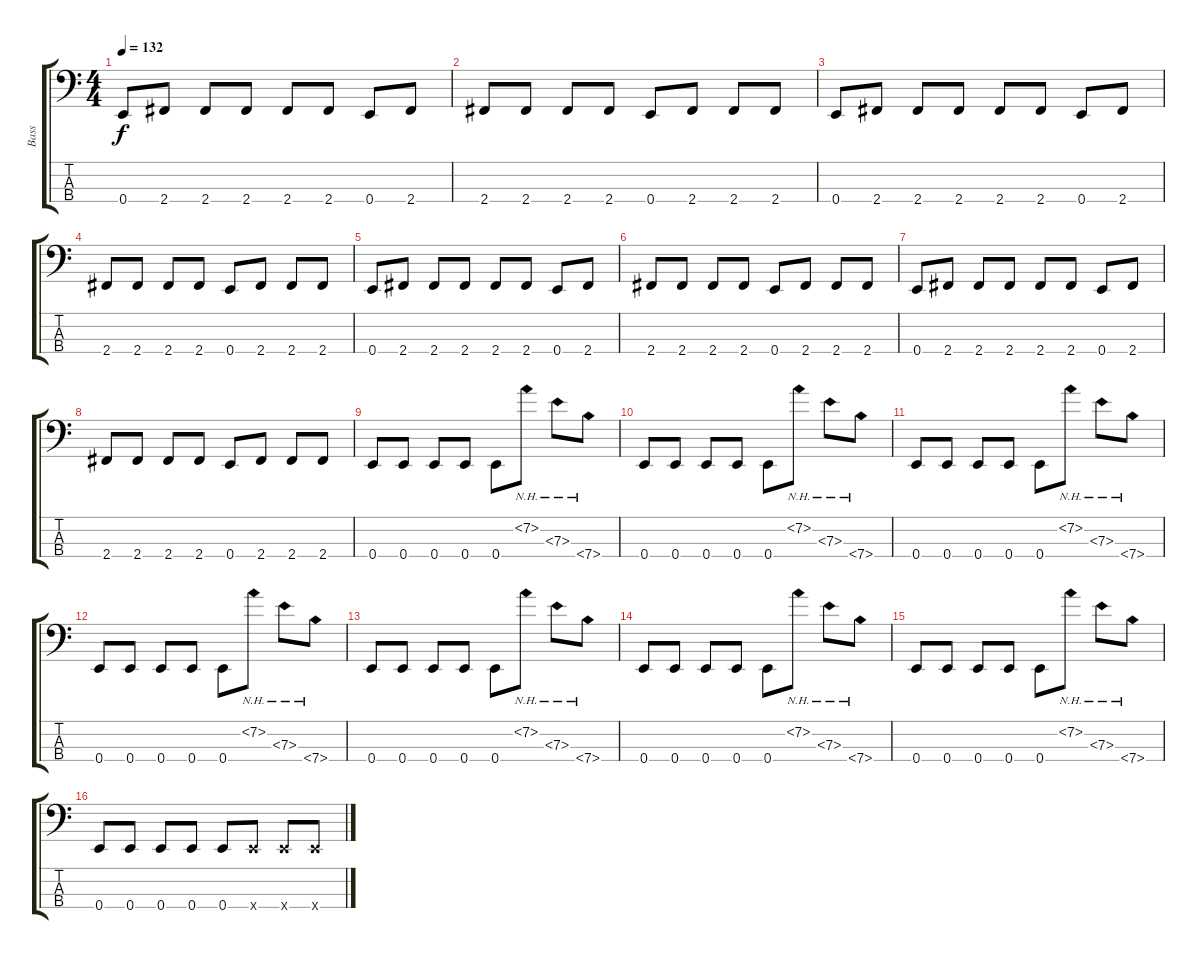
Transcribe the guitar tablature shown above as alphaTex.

\track ("Bass" "Bass") {instrument electricbasspick}
\staff {score tabs}
\tuning (G2 D2 A1 E1) {hide}
\ts (4 4)
\tempo 132
\clef f4
\ks c
0.4.8{dy f} 2.4.8 2.4.8 2.4.8 2.4.8 2.4.8 0.4.8 2.4.8 |
2.4.8 2.4.8 2.4.8 2.4.8 0.4.8 2.4.8 2.4.8 2.4.8 |
0.4.8 2.4.8 2.4.8 2.4.8 2.4.8 2.4.8 0.4.8 2.4.8 |
2.4.8 2.4.8 2.4.8 2.4.8 0.4.8 2.4.8 2.4.8 2.4.8 |
0.4.8 2.4.8 2.4.8 2.4.8 2.4.8 2.4.8 0.4.8 2.4.8 |
2.4.8 2.4.8 2.4.8 2.4.8 0.4.8 2.4.8 2.4.8 2.4.8 |
0.4.8 2.4.8 2.4.8 2.4.8 2.4.8 2.4.8 0.4.8 2.4.8 |
2.4.8 2.4.8 2.4.8 2.4.8 0.4.8 2.4.8 2.4.8 2.4.8 |
0.4.8 0.4.8 0.4.8 0.4.8 0.4.8 7.2{nh}.8 7.3{nh}.8 7.4{nh}.8 |
0.4.8 0.4.8 0.4.8 0.4.8 0.4.8 7.2{nh}.8 7.3{nh}.8 7.4{nh}.8 |
0.4.8 0.4.8 0.4.8 0.4.8 0.4.8 7.2{nh}.8 7.3{nh}.8 7.4{nh}.8 |
0.4.8 0.4.8 0.4.8 0.4.8 0.4.8 7.2{nh}.8 7.3{nh}.8 7.4{nh}.8 |
0.4.8 0.4.8 0.4.8 0.4.8 0.4.8 7.2{nh}.8 7.3{nh}.8 7.4{nh}.8 |
0.4.8 0.4.8 0.4.8 0.4.8 0.4.8 7.2{nh}.8 7.3{nh}.8 7.4{nh}.8 |
0.4.8 0.4.8 0.4.8 0.4.8 0.4.8 7.2{nh}.8 7.3{nh}.8 7.4{nh}.8 |
0.4.8 0.4.8 0.4.8 0.4.8 0.4.8 0.4{x}.8 0.4{x}.8 0.4{x}.8
